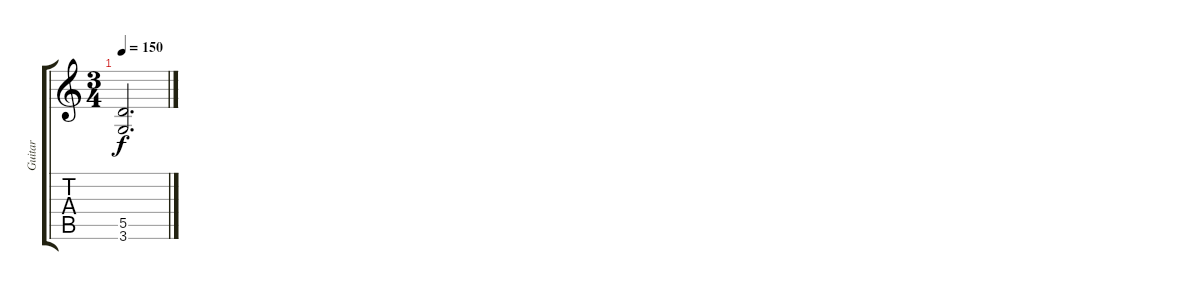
\track ("Guitar" "Guitar") {instrument overdrivenguitar}
\staff {score tabs}
\tuning (E4 B3 G3 D3 A2 E2) {hide}
\ts (3 4)
\tempo 150
\clef g2
\ks c
(5.5{t} 3.6{t}).2{d dy f}
